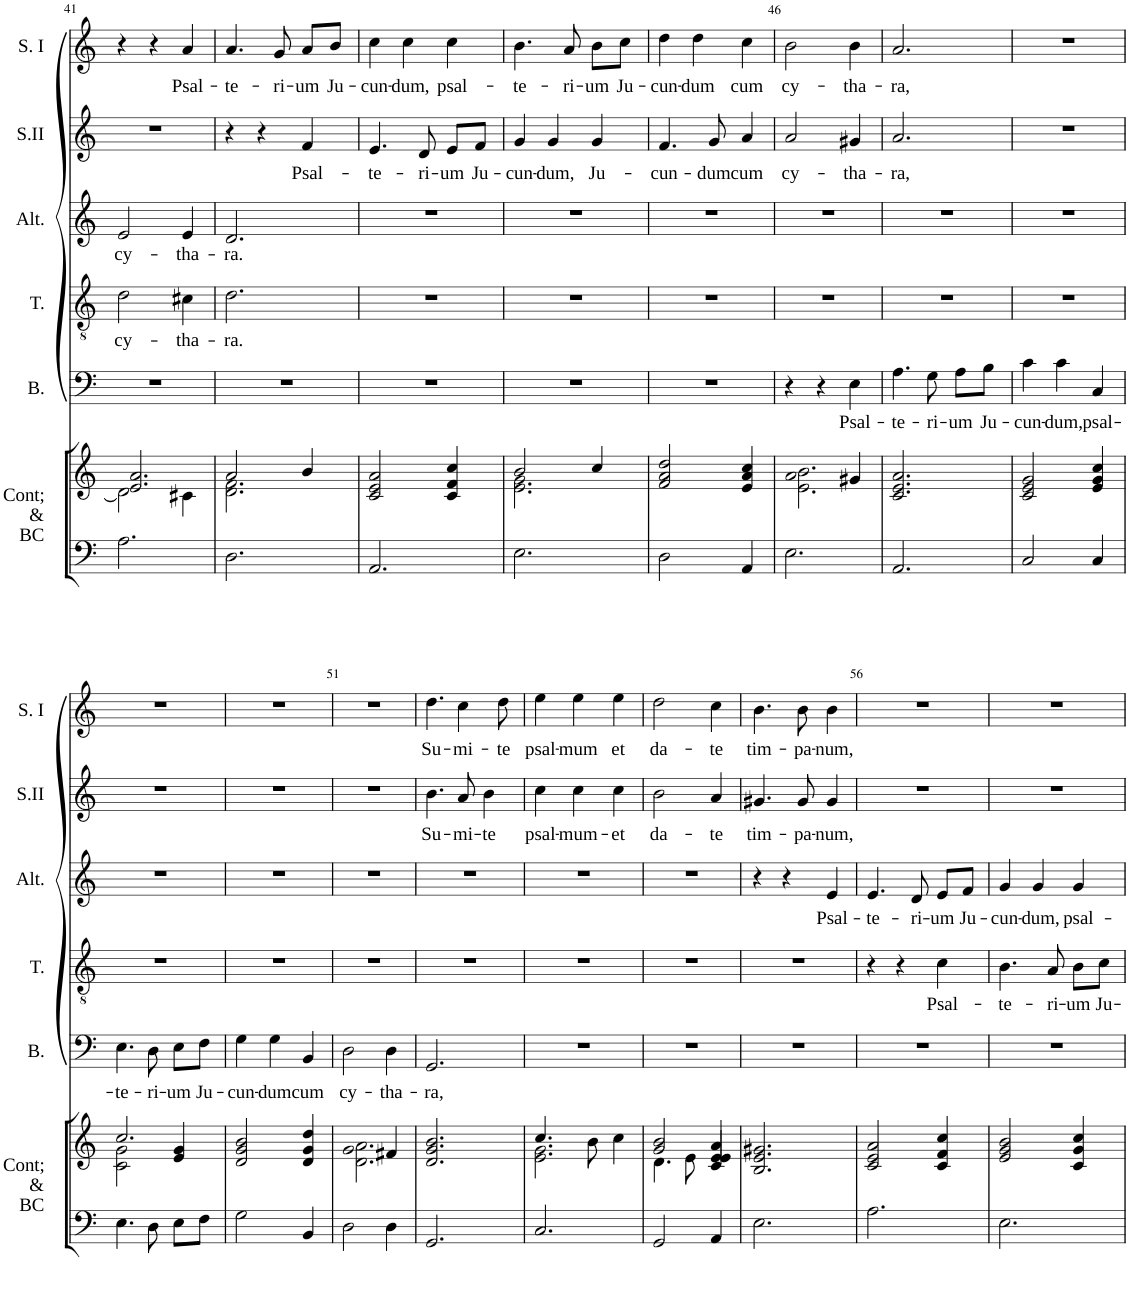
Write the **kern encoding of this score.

**kern	**kern	**kern	**text	**kern	**text	**kern	**text	**kern	**text	**kern	**text
*part6	*part6	*part5	*part5	*part4	*part4	*part3	*part3	*part2	*part2	*part1	*part1
*staff7	*staff6	*staff5	*staff5	*staff4	*staff4	*staff3	*staff3	*staff2	*staff2	*staff1	*staff1
*I"Continuo &amp; Basse Continue	*	*I"Basse	*	*I"Ténor	*	*I"Alto	*	*I"Soprano II	*	*I"Soprane I	*
*I'Cont; &amp; BC	*	*I'B.	*	*I'T.	*	*I'Alt.	*	*I'S.II	*	*I'S. I	*
!!LO:PB:g=z
*clefF4	*clefG2	*clefF4	*	*clefGv2	*	*clefG2	*	*clefG2	*	*clefG2	*
*k[]	*k[]	*k[]	*	*k[]	*	*k[]	*	*k[]	*	*k[]	*
*M3/4	*M3/4	*M3/4	*	*M3/4	*	*M3/4	*	*M3/4	*	*M3/4	*
=41	=41	=41	=41	=41	=41	=41	=41	=41	=41	=41	=41
*	*^	*	*	*	*	*	*	*	*	*	*
!	!	!	!	!	!	!LO:LY:b	!	!LO:LY:b	!	!	!	!
2.A\	2.e/ 2.a/	2d\]	2.r	.	2d\	cy-	2e/	cy-	2.r	.	4r	.
.	.	.	.	.	.	.	.	.	.	.	4r	.
!	!	!	!	!	!	!LO:LY:b	!	!LO:LY:b	!	!	!	!LO:LY:b
.	.	4c#X\	.	.	4c#X\	-tha-	4e/	-tha-	.	.	4a/	Psal-
=42	=42	=42	=42	=42	=42	=42	=42	=42	=42	=42	=42	=42
!	!	!	!	!	!	!LO:LY:b	!	!LO:LY:b	!	!	!	!LO:LY:b
2.D\	2a/	2.d\ 2.f\	2.r	.	2.d\	-ra.	2.d/	-ra.	4r	.	4.a/	-te-
.	.	.	.	.	.	.	.	.	4r	.	.	.
!	!	!	!	!	!	!	!	!	!	!	!	!LO:LY:b
.	.	.	.	.	.	.	.	.	.	.	8g/	-ri-
!	!	!	!	!	!	!	!	!	!	!LO:LY:b	!	!LO:LY:b
.	4b/	.	.	.	.	.	.	.	4f/	Psal-	8a/L	-um
!	!	!	!	!	!	!	!	!	!	!	!	!LO:LY:b
.	.	.	.	.	.	.	.	.	.	.	8b/J	Ju-
*	*v	*v	*	*	*	*	*	*	*	*	*	*
=43	=43	=43	=43	=43	=43	=43	=43	=43	=43	=43	=43
!	!	!	!	!	!	!	!	!	!LO:LY:b	!	!LO:LY:b
2.AA/	2c/ 2e/ 2a/	2.r	.	2.r	.	2.r	.	4.e/	-te-	4cc\	-cun-
!	!	!	!	!	!	!	!	!	!	!	!LO:LY:b
.	.	.	.	.	.	.	.	.	.	4cc\	-dum,
!	!	!	!	!	!	!	!	!	!LO:LY:b	!	!
.	.	.	.	.	.	.	.	8d/	-ri-	.	.
!	!	!	!	!	!	!	!	!	!LO:LY:b	!	!LO:LY:b
.	4c/ 4f/ 4cc/	.	.	.	.	.	.	8e/L	-um	4cc\	psal-
!	!	!	!	!	!	!	!	!	!LO:LY:b	!	!
.	.	.	.	.	.	.	.	8f/J	Ju-	.	.
=44	=44	=44	=44	=44	=44	=44	=44	=44	=44	=44	=44
*	*^	*	*	*	*	*	*	*	*	*	*
!	!	!	!	!	!	!	!	!	!	!LO:LY:b	!	!LO:LY:b
2.E\	2b/	2.e\ 2.g\	2.r	.	2.r	.	2.r	.	4g/	-cun-	4.b\	-te-
!	!	!	!	!	!	!	!	!	!	!LO:LY:b	!	!
.	.	.	.	.	.	.	.	.	4g/	-dum,	.	.
!	!	!	!	!	!	!	!	!	!	!	!	!LO:LY:b
.	.	.	.	.	.	.	.	.	.	.	8a/	-ri-
!	!	!	!	!	!	!	!	!	!	!LO:LY:b	!	!LO:LY:b
.	4cc/	.	.	.	.	.	.	.	4g/	Ju-	8b\L	-um
!	!	!	!	!	!	!	!	!	!	!	!	!LO:LY:b
.	.	.	.	.	.	.	.	.	.	.	8cc\J	Ju-
*	*v	*v	*	*	*	*	*	*	*	*	*	*
=45	=45	=45	=45	=45	=45	=45	=45	=45	=45	=45	=45
!	!	!	!	!	!	!	!	!	!LO:LY:b	!	!LO:LY:b
2D\	2f/ 2a/ 2dd/	2.r	.	2.r	.	2.r	.	4.f/	-cun-	4dd\	-cun-
!	!	!	!	!	!	!	!	!	!	!	!LO:LY:b
.	.	.	.	.	.	.	.	.	.	4dd\	-dum
!	!	!	!	!	!	!	!	!	!LO:LY:b	!	!
.	.	.	.	.	.	.	.	8g/	-dum	.	.
!	!	!	!	!	!	!	!	!	!LO:LY:b	!	!LO:LY:b
4AA/	4e/ 4a/ 4cc/	.	.	.	.	.	.	4a/	cum	4cc\	cum
=46	=46	=46	=46	=46	=46	=46	=46	=46	=46	=46	=46
*	*^	*	*	*	*	*	*	*	*	*	*
!	!	!	!	!	!	!	!	!	!	!LO:LY:b	!	!LO:LY:b
2.E\	2a	2.e\ 2.b\	4r	.	2.r	.	2.r	.	2a/	cy-	2b\	cy-
.	.	.	4r	.	.	.	.	.	.	.	.	.
!	!	!	!	!LO:LY:b	!	!	!	!	!	!LO:LY:b	!	!LO:LY:b
.	4g#X/	.	4E\	Psal-	.	.	.	.	4g#X/	-tha-	4b\	-tha-
*	*v	*v	*	*	*	*	*	*	*	*	*	*
=47	=47	=47	=47	=47	=47	=47	=47	=47	=47	=47	=47
!	!	!	!LO:LY:b	!	!	!	!	!	!LO:LY:b	!	!LO:LY:b
2.AA/	2.c/ 2.e/ 2.a/	4.A\	-te-	2.r	.	2.r	.	2.a/	-ra,	2.a/	-ra,
!	!	!	!LO:LY:b	!	!	!	!	!	!	!	!
.	.	8G\	-ri-	.	.	.	.	.	.	.	.
!	!	!	!LO:LY:b	!	!	!	!	!	!	!	!
.	.	8A\L	-um	.	.	.	.	.	.	.	.
!	!	!	!LO:LY:b	!	!	!	!	!	!	!	!
.	.	8B\J	Ju-	.	.	.	.	.	.	.	.
=48	=48	=48	=48	=48	=48	=48	=48	=48	=48	=48	=48
!	!	!	!LO:LY:b	!	!	!	!	!	!	!	!
2C/	2c/ 2e/ 2g/	4c\	-cun-	2.r	.	2.r	.	2.r	.	2.r	.
!	!	!	!LO:LY:b	!	!	!	!	!	!	!	!
.	.	4c\	-dum,	.	.	.	.	.	.	.	.
!	!	!	!LO:LY:b	!	!	!	!	!	!	!	!
4C/	4e/ 4g/ 4cc/	4C/	psal-	.	.	.	.	.	.	.	.
!!LO:LB:g=z
=49	=49	=49	=49	=49	=49	=49	=49	=49	=49	=49	=49
*	*^	*	*	*	*	*	*	*	*	*	*
!	!	!	!	!LO:LY:b	!	!	!	!	!	!	!	!
4.E\	2c\ 2g\	2.cc/	4.E\	-te-	2.r	.	2.r	.	2.r	.	2.r	.
!	!	!	!	!LO:LY:b	!	!	!	!	!	!	!	!
8D\	.	.	8D\	-ri-	.	.	.	.	.	.	.	.
!	!	!	!	!LO:LY:b	!	!	!	!	!	!	!	!
8E\L	4e/ 4g/	.	8E\L	-um	.	.	.	.	.	.	.	.
!	!	!	!	!LO:LY:b	!	!	!	!	!	!	!	!
8F\J	.	.	8F\J	Ju-	.	.	.	.	.	.	.	.
*	*v	*v	*	*	*	*	*	*	*	*	*	*
=50	=50	=50	=50	=50	=50	=50	=50	=50	=50	=50	=50
!	!	!	!LO:LY:b	!	!	!	!	!	!	!	!
2G\	2d/ 2g/ 2b/	4G\	-cun-	2.r	.	2.r	.	2.r	.	2.r	.
!	!	!	!LO:LY:b	!	!	!	!	!	!	!	!
.	.	4G\	-dum	.	.	.	.	.	.	.	.
!	!	!	!LO:LY:b	!	!	!	!	!	!	!	!
4BB/	4d/ 4g/ 4dd/	4BB/	cum	.	.	.	.	.	.	.	.
=51	=51	=51	=51	=51	=51	=51	=51	=51	=51	=51	=51
*	*^	*	*	*	*	*	*	*	*	*	*
!	!	!	!	!LO:LY:b	!	!	!	!	!	!	!	!
2D\	2g	2.d\ 2.a\	2D\	cy-	2.r	.	2.r	.	2.r	.	2.r	.
!	!	!	!	!LO:LY:b	!	!	!	!	!	!	!	!
4D\	4f#X/	.	4D\	-tha-	.	.	.	.	.	.	.	.
*	*v	*v	*	*	*	*	*	*	*	*	*	*
=52	=52	=52	=52	=52	=52	=52	=52	=52	=52	=52	=52
!	!	!	!LO:LY:b	!	!	!	!	!	!LO:LY:b	!	!LO:LY:b
2.GG/	2.d/ 2.g/ 2.b/	2.GG/	-ra,	2.r	.	2.r	.	4.b\	Su-	4.dd\	Su-
!	!	!	!	!	!	!	!	!	!LO:LY:b	!	!LO:LY:b
.	.	.	.	.	.	.	.	8a/	-mi-	4cc\	-mi-
!	!	!	!	!	!	!	!	!	!LO:LY:b	!	!
.	.	.	.	.	.	.	.	4b\	-te	.	.
!	!	!	!	!	!	!	!	!	!	!	!LO:LY:b
.	.	.	.	.	.	.	.	.	.	8dd\	-te
=53	=53	=53	=53	=53	=53	=53	=53	=53	=53	=53	=53
*	*^	*	*	*	*	*	*	*	*	*	*
!	!	!	!	!	!	!	!	!	!	!LO:LY:b	!	!LO:LY:b
2.C/	2.e\ 2.g\	4.cc/	2.r	.	2.r	.	2.r	.	4cc\	psal-	4ee\	psal-
!	!	!	!	!	!	!	!	!	!	!LO:LY:b	!	!LO:LY:b
.	.	.	.	.	.	.	.	.	4cc\	-mum-	4ee\	-mum
.	.	8b\	.	.	.	.	.	.	.	.	.	.
!	!	!	!	!	!	!	!	!	!	!LO:LY:b	!	!LO:LY:b
.	.	4cc\	.	.	.	.	.	.	4cc\	-et	4ee\	et
=54	=54	=54	=54	=54	=54	=54	=54	=54	=54	=54	=54	=54
!	!	!	!	!	!	!	!	!	!	!LO:LY:b	!	!LO:LY:b
2GG/	2g/ 2b/	4.d\	2.r	.	2.r	.	2.r	.	2b\	da-	2dd\	da-
.	.	8e\	.	.	.	.	.	.	.	.	.	.
!	!	!	!	!	!	!	!	!	!	!LO:LY:b	!	!LO:LY:b
4AA/	4c/ 4e/ 4a/	4e/	.	.	.	.	.	.	4a/	-te	4cc\	-te
=55	=55	=55	=55	=55	=55	=55	=55	=55	=55	=55	=55	=55
!	!	!	!	!	!	!	!	!	!	!LO:LY:b	!	!LO:LY:b
*	*v	*v	*	*	*	*	*	*	*	*	*	*
2.E\	2.B/ 2.e/ 2.g#X/	2.r	.	2.r	.	4r	.	4.g#X/	tim-	4.b\	tim-
.	.	.	.	.	.	4r	.	.	.	.	.
!	!	!	!	!	!	!	!	!	!LO:LY:b	!	!LO:LY:b
.	.	.	.	.	.	.	.	8g#/	-pa-	8b\	-pa-
!	!	!	!	!	!	!	!LO:LY:b	!	!LO:LY:b	!	!LO:LY:b
.	.	.	.	.	.	4e/	Psal-	4g#/	-num,	4b\	-num,
=56	=56	=56	=56	=56	=56	=56	=56	=56	=56	=56	=56
!	!	!	!	!	!	!	!LO:LY:b	!	!	!	!
2.A\	2c/ 2e/ 2a/	2.r	.	4r	.	4.e/	-te-	2.r	.	2.r	.
.	.	.	.	4r	.	.	.	.	.	.	.
!	!	!	!	!	!	!	!LO:LY:b	!	!	!	!
.	.	.	.	.	.	8d/	-ri-	.	.	.	.
!	!	!	!	!	!LO:LY:b	!	!LO:LY:b	!	!	!	!
.	4c/ 4f/ 4cc/	.	.	4c\	Psal-	8e/L	-um	.	.	.	.
!	!	!	!	!	!	!	!LO:LY:b	!	!	!	!
.	.	.	.	.	.	8f/J	Ju-	.	.	.	.
=57	=57	=57	=57	=57	=57	=57	=57	=57	=57	=57	=57
!	!	!	!	!	!LO:LY:b	!	!LO:LY:b	!	!	!	!
2.E\	2e/ 2g/ 2b/	2.r	.	4.B\	-te-	4g/	-cun-	2.r	.	2.r	.
!	!	!	!	!	!	!	!LO:LY:b	!	!	!	!
.	.	.	.	.	.	4g/	-dum,	.	.	.	.
!	!	!	!	!	!LO:LY:b	!	!	!	!	!	!
.	.	.	.	8A/	-ri-	.	.	.	.	.	.
!	!	!	!	!	!LO:LY:b	!	!LO:LY:b	!	!	!	!
.	4c/ 4g/ 4cc/	.	.	8B\L	-um	4g/	psal-	.	.	.	.
!	!	!	!	!	!LO:LY:b	!	!	!	!	!	!
.	.	.	.	8c\J	Ju-	.	.	.	.	.	.
=	=	=	=	=	=	=	=	=	=	=	=
*-	*-	*-	*-	*-	*-	*-	*-	*-	*-	*-	*-
